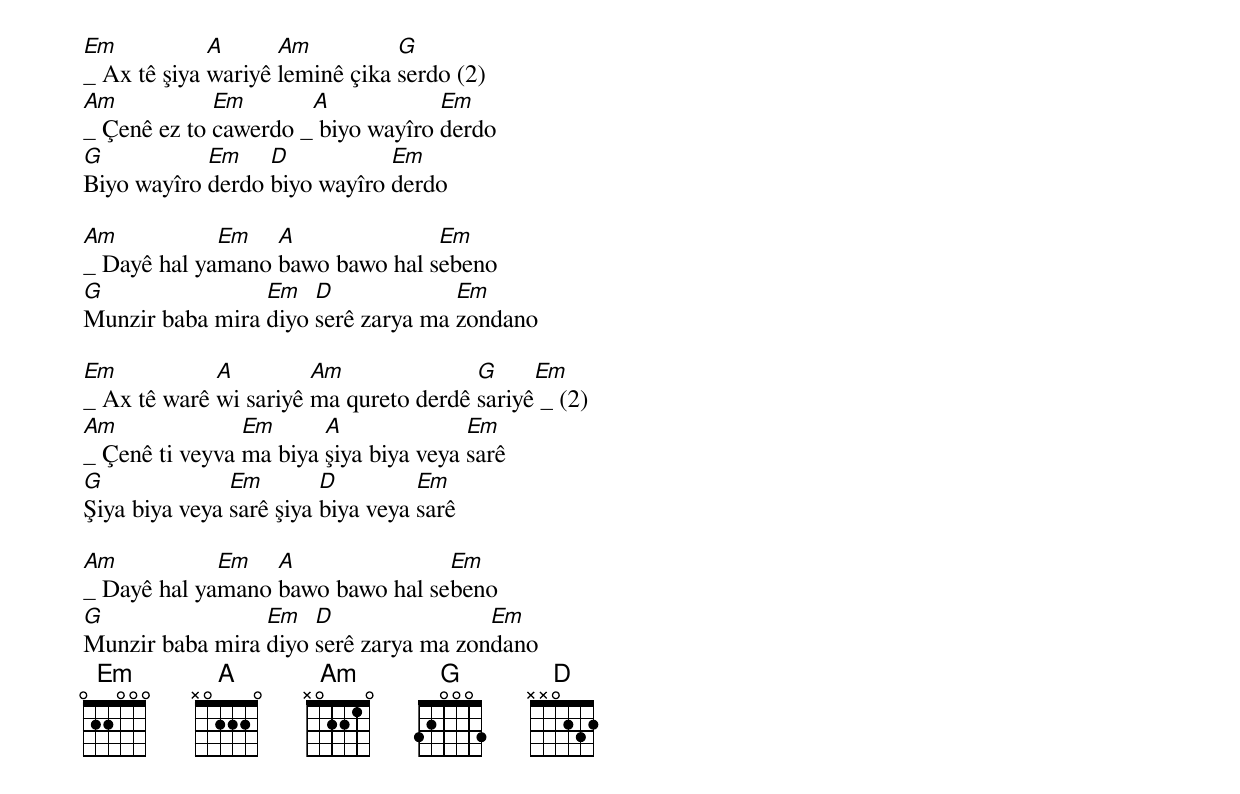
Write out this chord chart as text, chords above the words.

Em           A      Am          G
_ Ax tê şiya wariyê leminê çika serdo (2)
Am           Em       A            Em
_ Çenê ez to cawerdo _ biyo wayîro derdo
G           Em    D           Em
Biyo wayîro derdo biyo wayîro derdo

Am           Em   A              Em
_ Dayê hal yamano bawo bawo hal sebeno
G                Em   D             Em
Munzir baba mira diyo serê zarya ma zondano

Em           A         Am              G     Em
_ Ax tê warê wi sariyê ma qureto derdê sariyê _ (2)
Am              Em      A              Em
_ Çenê ti veyva ma biya şiya biya veya sarê
G              Em        D         Em
Şiya biya veya sarê şiya biya veya sarê

Am           Em   A               Em
_ Dayê hal yamano bawo bawo hal sebeno
G                Em   D                Em
Munzir baba mira diyo serê zarya ma zondano
